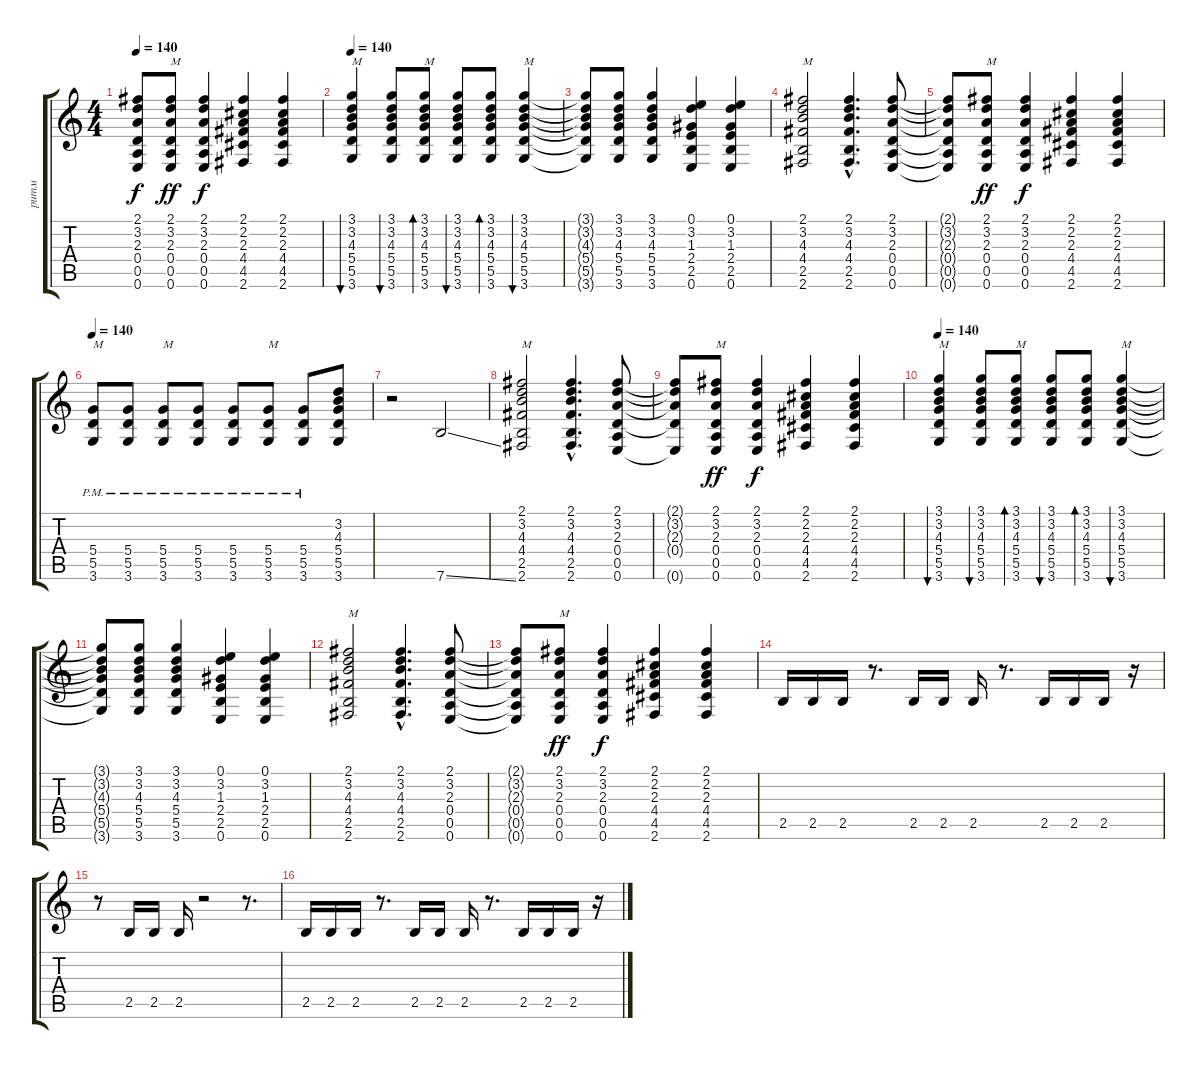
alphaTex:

\track ("ритм" "ритм") {instrument acousticguitarsteel}
\staff {score tabs}
\tuning (E4 B3 G3 D3 A2 E2) {hide}
\ts (4 4)
\tempo 140
\clef g2
\ks c
(2.1{t} 3.2{t} 2.3{t} 0.4{t} 0.5{t} 0.6{t}).8{dy f} (2.1 3.2 2.3 0.4 0.5 0.6).8{txt "M" dy ff} (2.1 3.2 2.3 0.4 0.5 0.6).4{dy f} (2.1 2.2 2.3 4.4 4.5 2.6).4 (2.1 2.2 2.3 4.4 4.5 2.6).4 |
\tempo 140
(3.1 3.2 4.3 5.4 5.5 3.6).4{bu 60 txt "М"} (3.1 3.2 4.3 5.4 5.5 3.6).8{bu 60} (3.1 3.2 4.3 5.4 5.5 3.6).8{bd 60 txt "М"} (3.1 3.2 4.3 5.4 5.5 3.6).8{bu 60} (3.1 3.2 4.3 5.4 5.5 3.6).8{bd 60} (3.1 3.2 4.3 5.4 5.5 3.6).4{bu 60 txt "М"} |
(3.1{t} 3.2{t} 4.3{t} 5.4{t} 5.5{t} 3.6{t}).8 (3.1 3.2 4.3 5.4 5.5 3.6).8 (3.1 3.2 4.3 5.4 5.5 3.6).4 (0.1 3.2 1.3 2.4 2.5 0.6).4 (0.1 3.2 1.3 2.4 2.5 0.6).4 |
(2.1 3.2 4.3 4.4 2.5 2.6).2{txt "М"} (2.1{hac} 3.2{hac} 4.3{hac} 4.4{hac} 2.5{hac} 2.6{hac}).4{d} (2.1 3.2 2.3 0.4 0.5 0.6).8 |
(2.1{t} 3.2{t} 2.3{t} 0.4{t} 0.5{t} 0.6{t}).8 (2.1 3.2 2.3 0.4 0.5 0.6).8{txt "M" dy ff} (2.1 3.2 2.3 0.4 0.5 0.6).4{dy f} (2.1 2.2 2.3 4.4 4.5 2.6).4 (2.1 2.2 2.3 4.4 4.5 2.6).4 |
\tempo 140
(5.4{pm} 5.5{pm} 3.6{pm}).8{txt "М"} (5.4{pm} 5.5{pm} 3.6{pm}).8 (5.4{pm} 5.5{pm} 3.6{pm}).8{txt "М"} (5.4{pm} 5.5{pm} 3.6{pm}).8 (5.4{pm} 5.5{pm} 3.6{pm}).8 (5.4{pm} 5.5{pm} 3.6{pm}).8{txt "М"} (5.4{pm} 5.5{pm} 3.6{pm}).8 (3.2 4.3 5.4 5.5 3.6).8 |
r.2 7.6{ss}.2 |
(2.1 3.2 4.3 4.4 2.5 2.6).2{txt "М"} (2.1{hac} 3.2{hac} 4.3{hac} 4.4{hac} 2.5{hac} 2.6{hac}).4{d} (2.1 3.2 2.3 0.4 0.5 0.6).8 |
(2.1{t} 3.2{t} 2.3{t} 0.4{t} 0.6{t}).8 (2.1 3.2 2.3 0.4 0.5 0.6).8{txt "M" dy ff} (2.1 3.2 2.3 0.4 0.5 0.6).4{dy f} (2.1 2.2 2.3 4.4 4.5 2.6).4 (2.1 2.2 2.3 4.4 4.5 2.6).4 |
\tempo 140
(3.1 3.2 4.3 5.4 5.5 3.6).4{bu 60 txt "М"} (3.1 3.2 4.3 5.4 5.5 3.6).8{bu 60} (3.1 3.2 4.3 5.4 5.5 3.6).8{bd 60 txt "М"} (3.1 3.2 4.3 5.4 5.5 3.6).8{bu 60} (3.1 3.2 4.3 5.4 5.5 3.6).8{bd 60} (3.1 3.2 4.3 5.4 5.5 3.6).4{bu 60 txt "М"} |
(3.1{t} 3.2{t} 4.3{t} 5.4{t} 5.5{t} 3.6{t}).8 (3.1 3.2 4.3 5.4 5.5 3.6).8 (3.1 3.2 4.3 5.4 5.5 3.6).4 (0.1 3.2 1.3 2.4 2.5 0.6).4 (0.1 3.2 1.3 2.4 2.5 0.6).4 |
(2.1 3.2 4.3 4.4 2.5 2.6).2{txt "М"} (2.1{hac} 3.2{hac} 4.3{hac} 4.4{hac} 2.5{hac} 2.6{hac}).4{d} (2.1 3.2 2.3 0.4 0.5 0.6).8 |
(2.1{t} 3.2{t} 2.3{t} 0.4{t} 0.5{t} 0.6{t}).8 (2.1 3.2 2.3 0.4 0.5 0.6).8{txt "M" dy ff} (2.1 3.2 2.3 0.4 0.5 0.6).4{dy f} (2.1 2.2 2.3 4.4 4.5 2.6).4 (2.1 2.2 2.3 4.4 4.5 2.6).4 |
2.5.16 2.5.16 2.5.16 r.8{d} 2.5.16 2.5.16 2.5.16 r.8{d} 2.5.16 2.5.16 2.5.16 r.16 |
r.8 2.5.16 2.5.16 2.5.16 r.2 r.8{d} |
2.5.16 2.5.16 2.5.16 r.8{d} 2.5.16 2.5.16 2.5.16 r.8{d} 2.5.16 2.5.16 2.5.16 r.16
